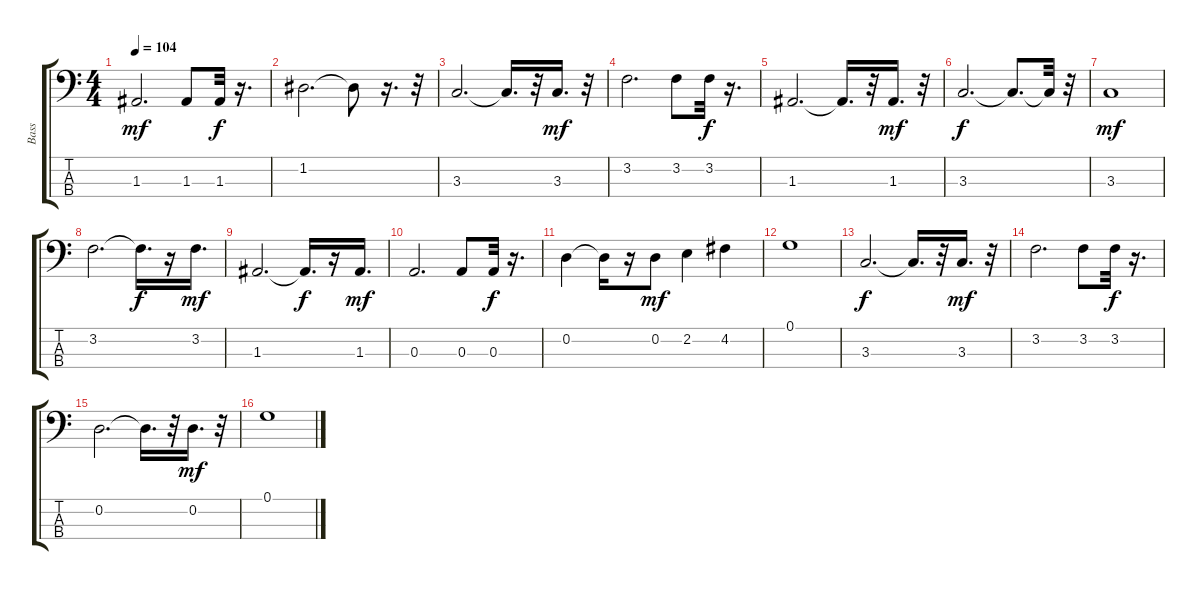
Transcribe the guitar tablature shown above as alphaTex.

\track ("Bass" "Bass") {instrument fretlessbass}
\staff {score tabs}
\tuning (G2 D2 A1 E1) {hide}
\ts (4 4)
\tempo 104
\clef f4
\ks c
1.3.2{d dy mf} 1.3.8 1.3.32{dy f} r.16{d} |
1.2.2{d} 1.2{t}.8 r.16{d} r.32 |
3.3.2{d} 3.3{t}.16{d} r.32 3.3.16{d dy mf} r.32 |
3.2.2{d} 3.2.8 3.2.32{dy f} r.16{d} |
1.3.2{d} 1.3{t}.16{d} r.32 1.3.16{d dy mf} r.32 |
3.3.2{d dy f} 3.3{t}.8{d} 3.3{t}.32 r.32 |
3.3.1{dy mf} |
3.2.2{d} 3.2{t}.16{d dy f} r.16 3.2.16{d dy mf} |
1.3.2{d} 1.3{t}.16{d dy f} r.16 1.3.16{d dy mf} |
0.3.2{d} 0.3.8 0.3.32{dy f} r.16{d} |
0.2.4 0.2{t}.16 r.16 0.2.8{dy mf} 2.2.4 4.2.4 |
0.1.1 |
3.3.2{d dy f} 3.3{t}.16{d} r.32 3.3.16{d dy mf} r.32 |
3.2.2{d} 3.2.8 3.2.32{dy f} r.16{d} |
0.2.2{d} 0.2{t}.16{d} r.32 0.2.16{d dy mf} r.32 |
0.1.1
